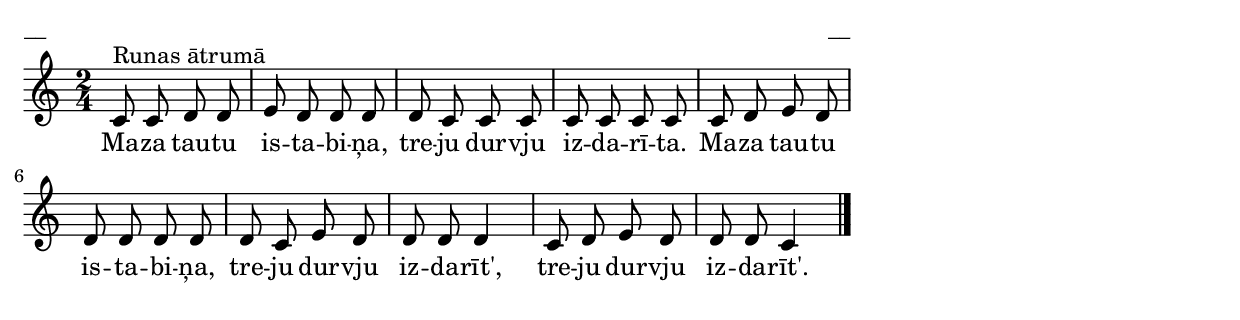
\version "2.13.16"
%\header {
%    title = "Aiz kalniņa dūmi kūp"
%}
\paper {
line-width = 14\cm
left-margin = 0.4\cm
between-system-padding = 0.1\cm
between-system-space = 0.1\cm
}
\layout {
indent = #0
ragged-last = ##f
}

voiceA = \relative c' {
\clef "treble"
\key c \major
\time 2/4
c8^"Runas ātrumā" c d d |
e8 d d d |
d8 c c c |
c8 c c c |
c8 d e d |
d8 d d d |
d8 c e d |
d8 d d4 |
c8 d e d |
d8 d c4 |
\bar "|."
} 

lyricA = \lyricmode {
Ma -- za tau -- tu is -- ta -- bi -- ņa, tre -- ju dur -- vju iz -- da -- rī -- ta.
Ma -- za tau -- tu is -- ta -- bi -- ņa, tre -- ju dur -- vju iz -- da -- rīt', tre -- ju dur -- vju iz -- da -- rīt'.   

} 

fullScore = <<
\new Staff {
<<
\new Voice = "voiceA" { \oneVoice \autoBeamOff \voiceA }
\lyricsto "voiceA" \new Lyrics \lyricA
>>
}
>>

\score {
\fullScore
\header { piece = "__" opus = "__" }
}
\markup { \with-color #(x11-color 'white) \sans \smaller "__" }
\score {
\unfoldRepeats
\fullScore
\midi {
\context { \Staff \remove "Staff_performer" }
\context { \Voice \consists "Staff_performer" }
}
}


